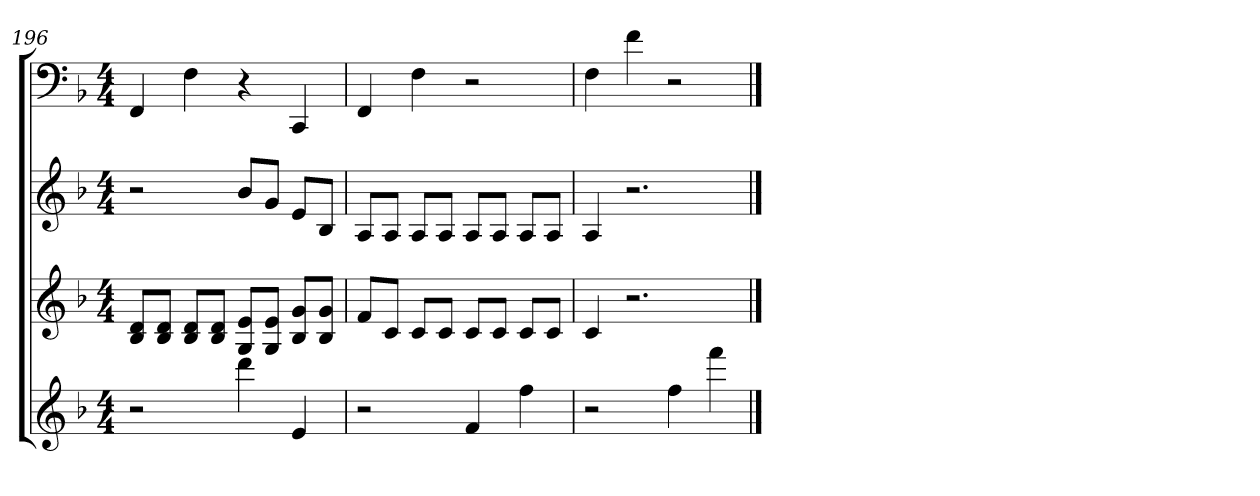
**kern	**kern	**kern	**kern
*part4	*part3	*part2	*part1
*staff4	*staff3	*staff2	*staff1
*k[b-]	*k[b-]	*k[b-]	*k[b-]
*F:	*F:	*F:	*F:
*M4/4	*M4/4	*M4/4	*M4/4
=196	=196	=196	=196
2r	8B- 8dL	2r	4FF
.	8B- 8dJ	.	.
.	8B- 8dL	.	4F
.	8B- 8dJ	.	.
4ddd	8G 8eL	8b-L	4r
.	8G 8eJ	8gJ	.
4e	8B- 8gL	8eL	4CC
.	8B- 8gJ	8B-J	.
=197	=197	=197	=197
2r	8fL	8AL	4FF
.	8cJ	8AJ	.
.	8cL	8AL	4F
.	8cJ	8AJ	.
4f	8cL	8AL	2r
.	8cJ	8AJ	.
4ff	8cL	8AL	.
.	8cJ	8AJ	.
=198	=198	=198	=198
2r	4c	4A	4F
.	2.r	2.r	4f
4ff	.	.	2r
4fff	.	.	.
==	==	==	==
*-	*-	*-	*-
